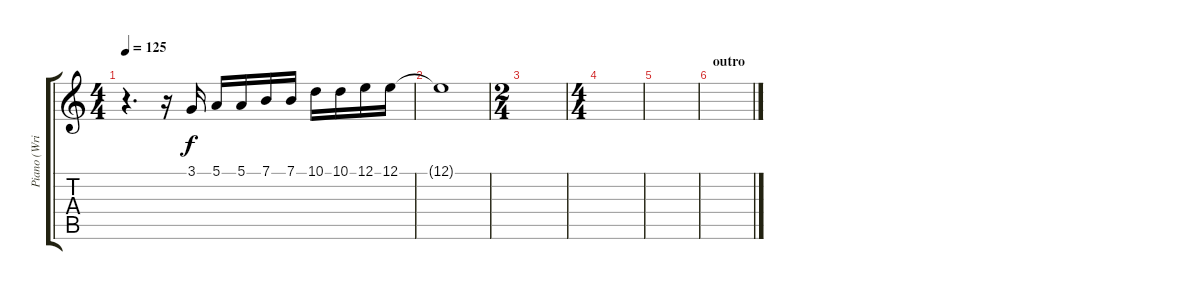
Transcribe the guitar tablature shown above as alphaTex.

\track ("Piano (Wright)" "Piano (Wri") {instrument electricgrandpiano}
\staff {score tabs}
\tuning (E4 B3 G3 D3 A2 E2) {hide}
\ts (4 4)
\tempo 125
\clef g2
\ks c
r.4{d dy f} r.16 3.1.16 5.1.16 5.1.16 7.1.16 7.1.16 10.1.16 10.1.16 12.1.16 12.1.16 |
12.1{t}.1 |
\ts (2 4)
|
\ts (4 4)
|
|
\section ("" "outro")
